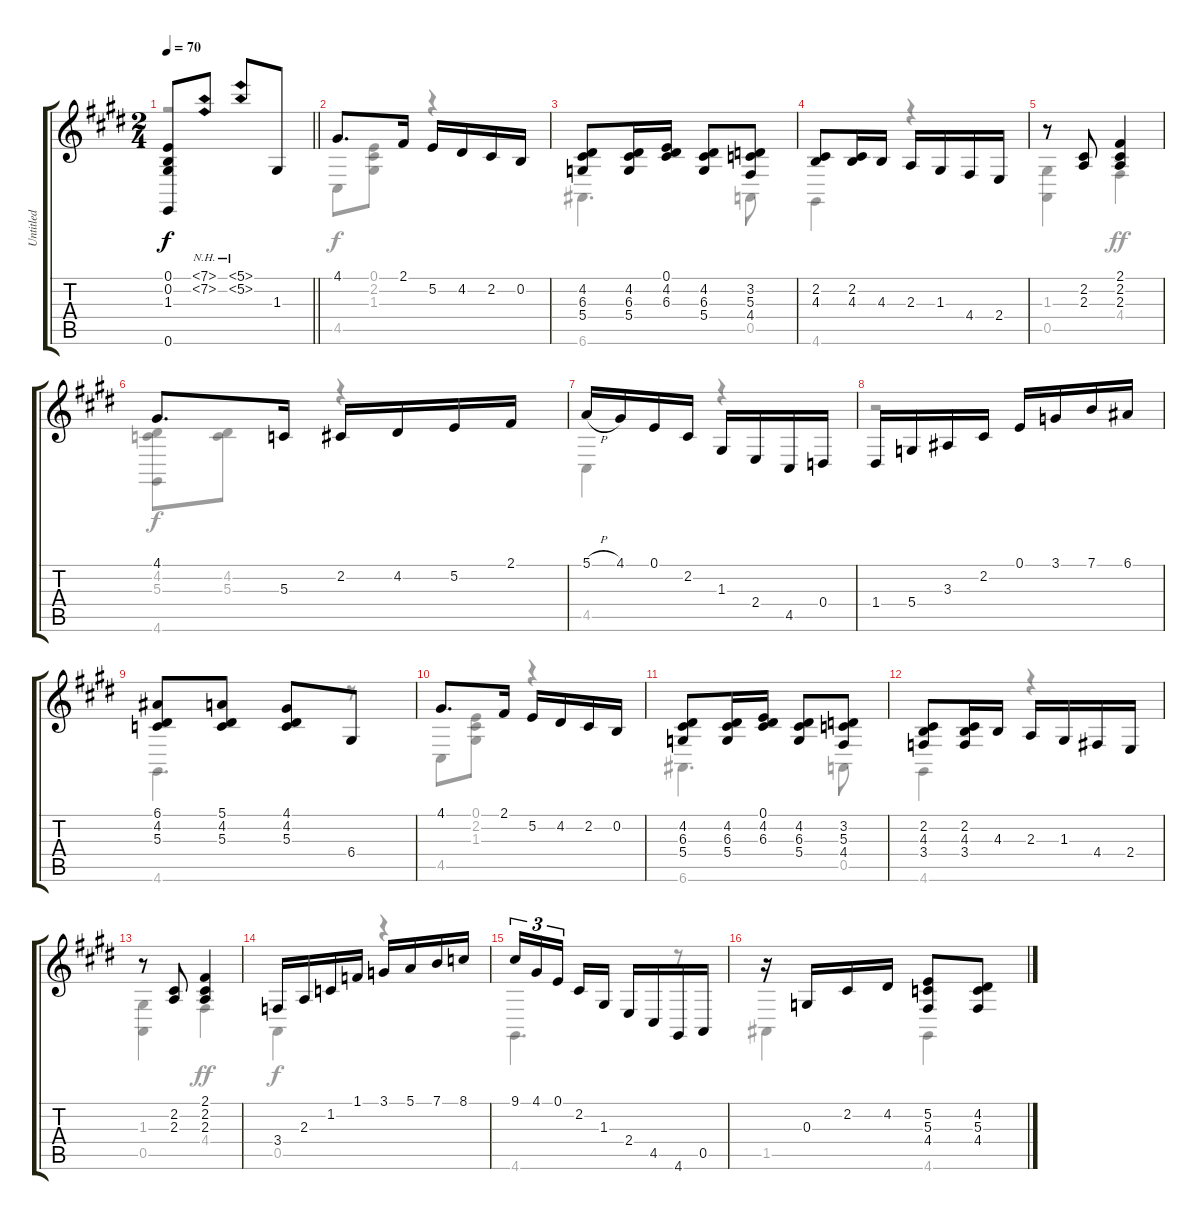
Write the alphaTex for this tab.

\track ("Untitled" "Untitled") {instrument brightacousticpiano}
\staff {score tabs}
\tuning (E4 B3 G3 D3 A2 E2) {hide}
\voice
\ts (2 4)
\tempo 70
\clef g2
\barLineRight lightlight
\ks e
(0.1 0.2 1.3 0.6).8{dy f} (7.1{nh} 7.2{nh}).8 (5.1{nh} 5.2{nh}).8 1.3.8 |
\ks c#minor
4.1.8{d} 2.1.16 5.2.16 4.2.16 2.2.16 0.2.16 |
(4.2 6.3 5.4).8 (4.2 6.3 5.4).16 (0.1 4.2 6.3).16 (4.2 6.3 5.4).8 (3.2 5.3 4.4).8 |
(2.2 4.3).8 (2.2 4.3).16 4.3.16 2.3.16 1.3.16 4.4.16 2.4.16 |
\ks e
r.8 (2.2 2.3).8 (2.1 2.2 2.3).4 |
\ks c#minor
4.1.8{d} 5.3.16 2.2.16 4.2.16 5.2.16 2.1.16 |
5.1{h}.16 4.1.16 0.1.16 2.2.16 1.3.16 2.4.16 4.5.16 0.4.16 |
1.4.16 5.4.16 3.3.16 2.2.16 0.1.16 3.1.16 7.1.16 6.1.16 |
\ks e
(6.1 4.2 5.3).8 (5.1 4.2 5.3).8 (4.1 4.2 5.3).8 6.4.8 |
\ks c#minor
4.1.8{d} 2.1.16 5.2.16 4.2.16 2.2.16 0.2.16 |
(4.2 6.3 5.4).8 (4.2 6.3 5.4).16 (0.1 4.2 6.3).16 (4.2 6.3 5.4).8 (3.2 5.3 4.4).8 |
(2.2 4.3 3.4).8 (2.2 4.3 3.4).16 4.3.16 2.3.16 1.3.16 4.4.16 2.4.16 |
\ks e
r.8 (2.2 2.3).8 (2.1 2.2 2.3).4 |
\ks c#minor
3.4.16 2.3.16 1.2.16 1.1.16 3.1.16 5.1.16 7.1.16 8.1.16 |
9.1.16{tu (3 2)} 4.1.16{tu (3 2)} 0.1.16{tu (3 2) beam splitsecondary} 2.2.16 1.3.16 2.4.16 4.5.16 4.6.16 0.5.16 |
r.16 0.3.16 2.2.16 4.2.16 (5.2 5.3 4.4).8 (4.2 5.3 4.4).8
\voice
\clef g2
\ottava regular
\simile none
\barLineRight lightlight
\ks e
r.2{dy f} |
\ks c#minor
4.5.8 (0.1 2.2 1.3).8 r.4 |
6.6.4{d} 0.5.8 |
4.6.4 r.4 |
\ks e
(1.3 0.5).4 4.4{ac}.4{dy ff} |
\ks c#minor
(4.2 5.3 4.6).8{dy f} (4.2 5.3).8 r.4 |
4.5.4 r.4 |
r.2 |
\ks e
4.6.4{d} r.8 |
\ks c#minor
4.5.8 (0.1 2.2 1.3).8 r.4 |
6.6.4{d} 0.5.8 |
4.6.4 r.4 |
\ks e
(1.3 0.5).4 4.4{ac}.4{dy ff} |
\ks c#minor
0.5.4{dy f} r.4 |
4.6.4{d} r.8 |
1.5.4 4.6.4
